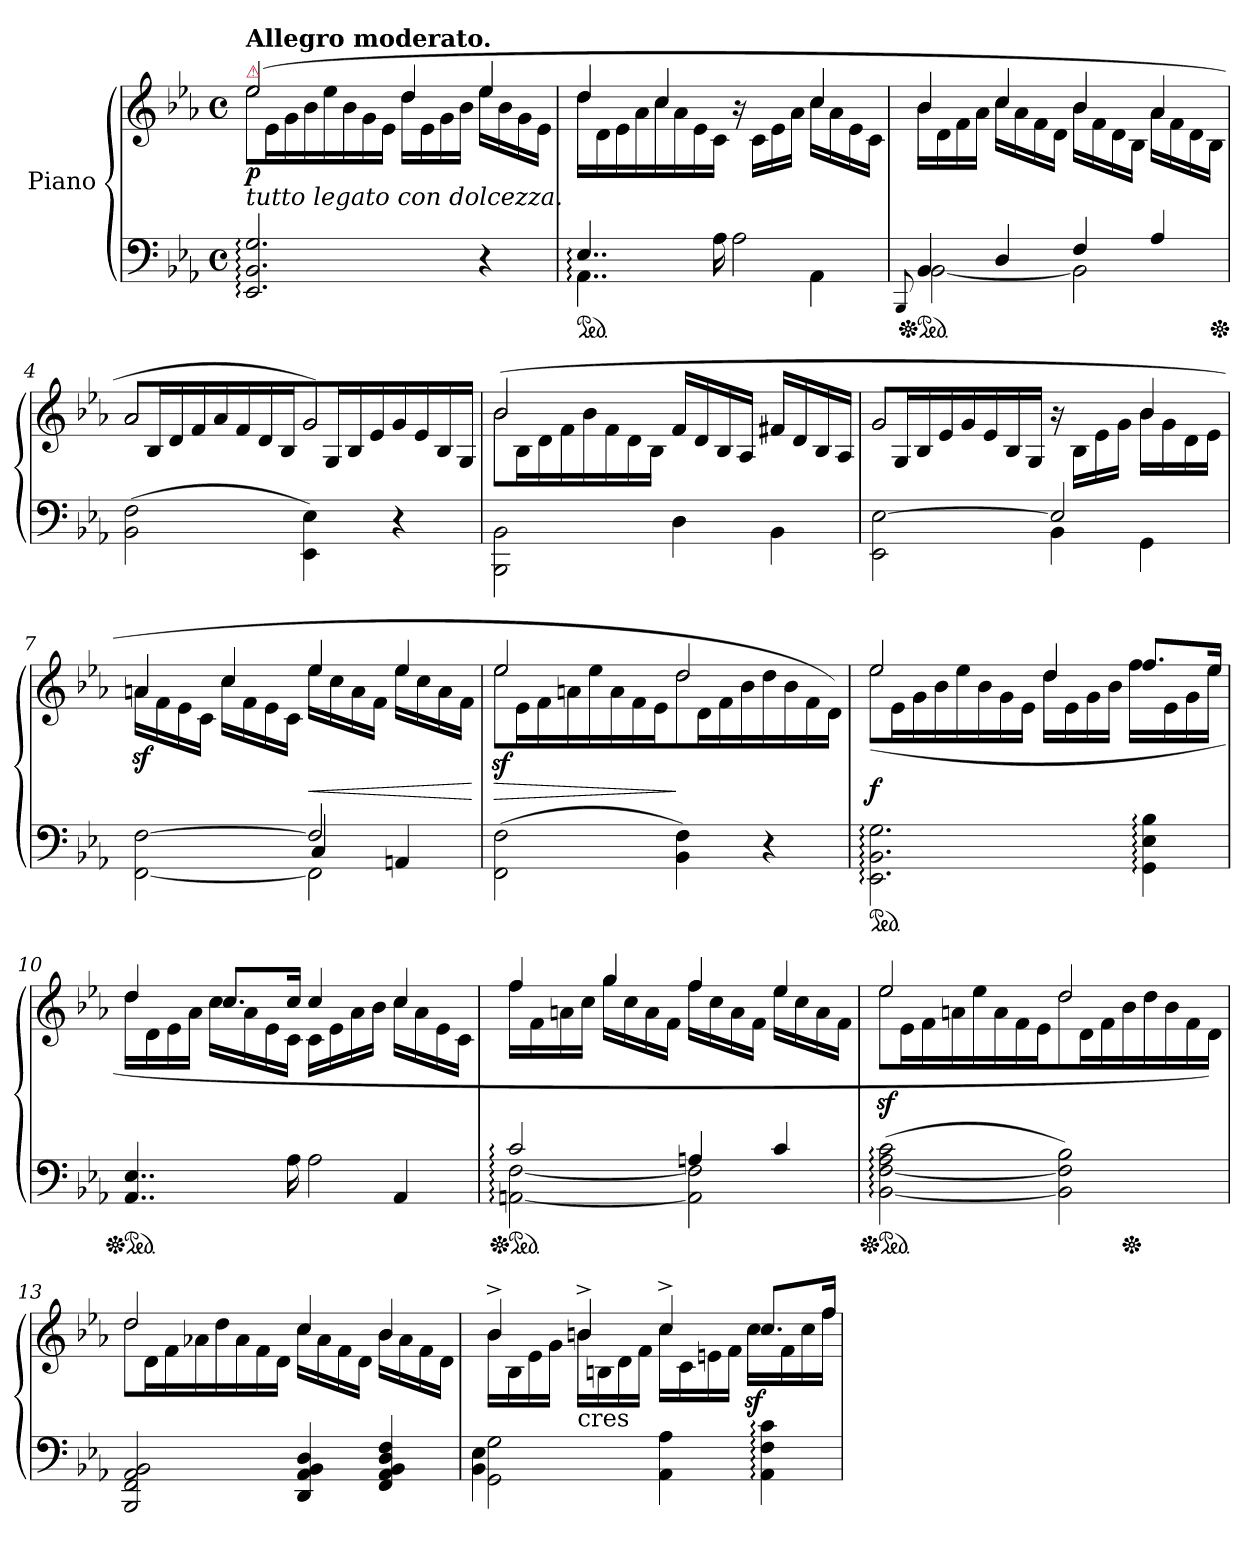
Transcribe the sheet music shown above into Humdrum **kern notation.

**kern	**kern	**dynam
*part2	*part1	*part1
*staff2	*staff1	*staff1
*I"Piano	*I"Piano	*
*clefF4	*clefG2	*
*k[b-e-a-]	*k[b-e-a-]	*
*E-:	*E-:	*
*M4/4	*M4/4	*
*met(c)	*met(c)	*
=1	=1	=1
*	*^	*
!	!LO:TX:a:color=crimson:t=⚠	!	!
!	!LO:TX:b:i:t=tutto legato con dolcezza.	!	!
!	!LO:TX:a:B:t=Allegro moderato.	!	!
!	!	!LO:N:vis=2	!
2.EE-:/ 2.BB-:/ 2.G:/	(2ee-/	16ee-\	p
.	.	16e-\	.
.	.	16g\	.
.	.	16b-\	.
.	.	16ee-\	.
.	.	16b-\	.
.	.	16g\	.
.	.	16e-\JJ	.
.	4dd/	16dd\LL	.
.	.	16e-\	.
.	.	16g\	.
.	.	16b-\JJ	.
4r	4ee-/	16ee-\LL	.
.	.	16b-\	.
.	.	16g\	.
.	.	16e-\JJ	.
=2	=2	=2	=2
*^	*	*	*
*ped	*	*	*	*
4..E-:/	4..AA-:\	4dd/	16dd\LL	.
.	.	.	16d\	.
.	.	.	16e-\	.
.	.	.	16a-\	.
.	.	4cc/	16cc\	.
.	.	.	16a-\	.
.	.	.	16e-\	.
16A-\	16ryy	.	16c\JJ	.
2A-\	4ryy	4ryy	16r	.
.	.	.	16c\LL	.
.	.	.	16e-\	.
.	.	.	16a-\JJ	.
.	4AA-\	4cc/	16cc\LL	.
.	.	.	16a-\	.
.	.	.	16e-\	.
.	.	.	16c\JJ	.
=3	=3	=3	=3	=3
8qqBBB-/	.	.	.	.
!LO:N:vis=2	!	!	!	!
*Xped	*	*	*	*
*ped	*	*	*	*
4BB-/	[2BB-\	4b-/	16b-\LL	.
.	.	.	16d\	.
.	.	.	16f\	.
.	.	.	16a-\JJ	.
4D/	.	4cc/	16cc\LL	.
.	.	.	16a-\	.
.	.	.	16f\	.
.	.	.	16d\JJ	.
4F/	2BB-\]	4b-/	16b-\LL	.
.	.	.	16f\	.
.	.	.	16d\	.
.	.	.	16B-\JJ	.
4A-/	.	4a-/	16a-\LL	.
.	.	.	16f\	.
.	.	.	16d\	.
.	.	.	16B-\JJ	.
*v	*v	*	*	*
*Xped	*	*	*
=4	=4	=4	=4
!	!	!LO:N:vis=2	!
(>2BB-\ 2F\	2a-/	16a-\	.
.	.	16B-/	.
.	.	16d/	.
.	.	16f/	.
.	.	16a-\	.
.	.	16f\	.
.	.	16d\	.
.	.	16B-\JJ	.
!	!	!LO:N:vis=2	!
4EE-\ 4E-\)	2g/)	16g\	.
.	.	16G/	.
.	.	16B-/	.
.	.	16e-/	.
4r	.	16g\	.
.	.	16e-\	.
.	.	16B-/	.
.	.	16G/JJ	.
=5	=5	=5	=5
!	!	!LO:N:vis=2	!
2BBB-\ 2BB-\	2b-/	(>16b-\	.
.	.	16B-/	.
.	.	16d/	.
.	.	16f\	.
.	.	16b-\	.
.	.	16f\	.
.	.	16d\	.
.	.	16B-\JJ	.
4D\	4f/	16f\LL	.
.	.	16d\	.
.	.	16B-/	.
.	.	16A-/JJ	.
4BB-\	4f#X/	16f#X\LL	.
.	.	16d\	.
.	.	16B-/	.
.	.	16A-/JJ	.
=6	=6	=6	=6
*^	*	*	*
!	!	!	!LO:N:vis=2	!
2EE-\ [2E-\	2ryy	2g/	16g\	.
.	.	.	16G/	.
.	.	.	16B-/	.
.	.	.	16e-\	.
.	.	.	16g\	.
.	.	.	16e-\	.
.	.	.	16B-/	.
.	.	.	16G/JJ	.
2E-/]	4BB-\	4ryy	16r	.
.	.	.	16B-\LL	.
.	.	.	16e-\	.
.	.	.	16g\JJ	.
.	4GG\	4b-/	16b-\LL	.
.	.	.	16g\	.
.	.	.	16d\	.
.	.	.	16e-\JJ	.
=7	=7	=7	=7	=7
*	*^	*	*	*
[2FF\ [2F\	2ryy	2ryy	4an/	16az\LL	.
.	.	.	.	16f\	.
.	.	.	.	16e-\	.
.	.	.	.	16c\JJ	.
.	.	.	4cc/	16cc\LL	.
.	.	.	.	16f\	.
.	.	.	.	16e-\	.
.	.	.	.	16c\JJ	.
!	!	!	!	!	!LO:HP:b
2FF\]	2F/]	4C/	4ee-/	16ee-\LL	<
.	.	.	.	16cc\	.
.	.	.	.	16a\	.
.	.	.	.	16f\JJ	.
.	.	4AAn/	4ee-/	16ee-\LL	.
.	.	.	.	16cc\	.
.	.	.	.	16a\	.
.	.	.	.	16f\JJ	.
*v	*v	*v	*	*	*
*	*v	*v	*
.	.	[
=8	=8	=8
*	*^	*
!	!	!LO:N:vis=2	!LO:HP:b
(<2FF\ 2F\	2ee-/	16ee-z\	>
.	.	16e-\	.
.	.	16f\	.
.	.	16an\	.
.	.	16ee-\	.
.	.	16a\	.
.	.	16f\	.
.	.	16e-\JJ	.
!	!	!LO:N:vis=2	!
4BB-\ 4F\)	2dd/	16dd\	]
.	.	16d\	.
.	.	16f\	.
.	.	16b-\	.
4r	.	16dd\	.
.	.	16b-\	.
.	.	16f\	.
.	.	16d\JJ)	.
=9	=9	=9	=9
!	!	!LO:N:vis=2	!
*ped	*	*	*
2.EE-:\ 2.BB-:\ 2.G:\	2ee-/	(>16ee-\	f
.	.	16e-\	.
.	.	16g\	.
.	.	16b-\	.
.	.	16ee-\	.
.	.	16b-\	.
.	.	16g\	.
.	.	16e-\JJ	.
.	4dd/	16dd\LL	.
.	.	16e-\	.
.	.	16g\	.
.	.	16b-\JJ	.
4GG:\ 4E-:\ 4B-:\	8.ff/L	16ff\LL	.
.	.	16e-\	.
.	.	16g\	.
.	16ee-/Jk	16ee-\JJ	.
=10	=10	=10	=10
*^	*	*	*
*Xped	*	*	*	*
*ped	*	*	*	*
4..AA-/ 4..E-/	2.ryy	4dd/	16dd\LL	.
.	.	.	16d\	.
.	.	.	16e-\	.
.	.	.	16a-\JJ	.
.	.	8.cc/L	16cc\LL	.
.	.	.	16a-\	.
.	.	.	16e-\	.
16A-\	.	16cc/Jk	16c\JJ	.
2A-\	.	4cc/	16c\LL	.
.	.	.	16e-\	.
.	.	.	16a-\	.
.	.	.	16b-\JJ	.
.	4AA-/	4cc/	16cc\LL	.
.	.	.	16a-\	.
.	.	.	16e-\	.
.	.	.	16c\JJ	.
=11	=11	=11	=11	=11
*Xped	*	*	*	*
*ped	*	*	*	*
2c:/	[2AAn:\ [2F:\	4ff/	16ff\LL	.
.	.	.	16f\	.
.	.	.	16an\	.
.	.	.	16cc\JJ	.
.	.	4gg/	16gg\LL	.
.	.	.	16cc\	.
.	.	.	16a\	.
.	.	.	16f\JJ	.
4An/	2AA]\ 2F]\	4ff/	16ff\LL	.
.	.	.	16cc\	.
.	.	.	16a\	.
.	.	.	16f\JJ	.
4c/	.	4ee-/	16ee-\LL	.
.	.	.	16cc\	.
.	.	.	16a\	.
.	.	.	16f\JJ	.
=12	=12	=12	=12	=12
!	!	!	!LO:N:vis=2	!
*Xped	*	*	*	*
*ped	*	*	*	*
([2BB-:\ [2F:\ 2A-:\ 2c:\	2ryy	2ee-/	16ee-z\	.
.	.	.	16e-\	.
.	.	.	16f\	.
.	.	.	16an\	.
.	.	.	16ee-\	.
.	.	.	16a\	.
.	.	.	16f\	.
.	.	.	16e-\JJ	.
!	!	!	!LO:N:vis=2	!
2BB-]\ 2F]\ 2B-\)	8.ryy	2dd/	16dd\	.
.	.	.	16d\	.
.	.	.	16f\	.
*Xped	*	*	*	*
.	4ryy	.	16b-\	.
.	.	.	16dd\	.
.	.	.	16b-\	.
.	.	.	16f\	.
.	16ryy	.	16d\JJ)	.
=13	=13	=13	=13	=13
!	!	!	!LO:N:vis=2	!
*v	*v	*	*	*
2BBB-/ 2FF/ 2AA-/ 2BB-/	2dd/	16dd\	.
.	.	16d\	.
.	.	16f\	.
.	.	16a-X\	.
.	.	16dd\	.
.	.	16a-\	.
.	.	16f\	.
.	.	16d\JJ	.
4DD/ 4AA-/ 4BB-/ 4D/	4cc/	16cc\LL	.
.	.	16a-\	.
.	.	16f\	.
.	.	16d\JJ	.
4FF/ 4AA-/ 4BB-/ 4D/ 4F/	4b-/	16b-\LL	.
.	.	16a-\	.
.	.	16f\	.
.	.	16d\JJ	.
=14	=14	=14	=14
*^	*	*	*
2GG\ 2G\	4BB-\ 4E-\	4b-^/	16b-\LL	.
.	.	.	16B-\	.
.	.	.	16e-\	.
.	.	.	16g\JJ	.
!	!	!LO:TX:b:t=cres	!	!
.	4ryy	4bn^/	16b\LL	.
.	.	.	16Bn\	.
.	.	.	16d\	.
.	.	.	16f\JJ	.
4AA-\ 4A-\	2ryy	4cc^/	16cc\LL	.
.	.	.	16c\	.
.	.	.	16en\	.
.	.	.	16f\JJ	.
4AA-:\ 4F:\ 4c:\	.	8.cc/L	16ccz\LL	.
.	.	.	16f\	.
.	.	.	16cc\	.
.	.	16ff/Jk	16ff\JJ	.
*v	*v	*	*	*
*	*v	*v	*
=	=	=
*-	*-	*-
